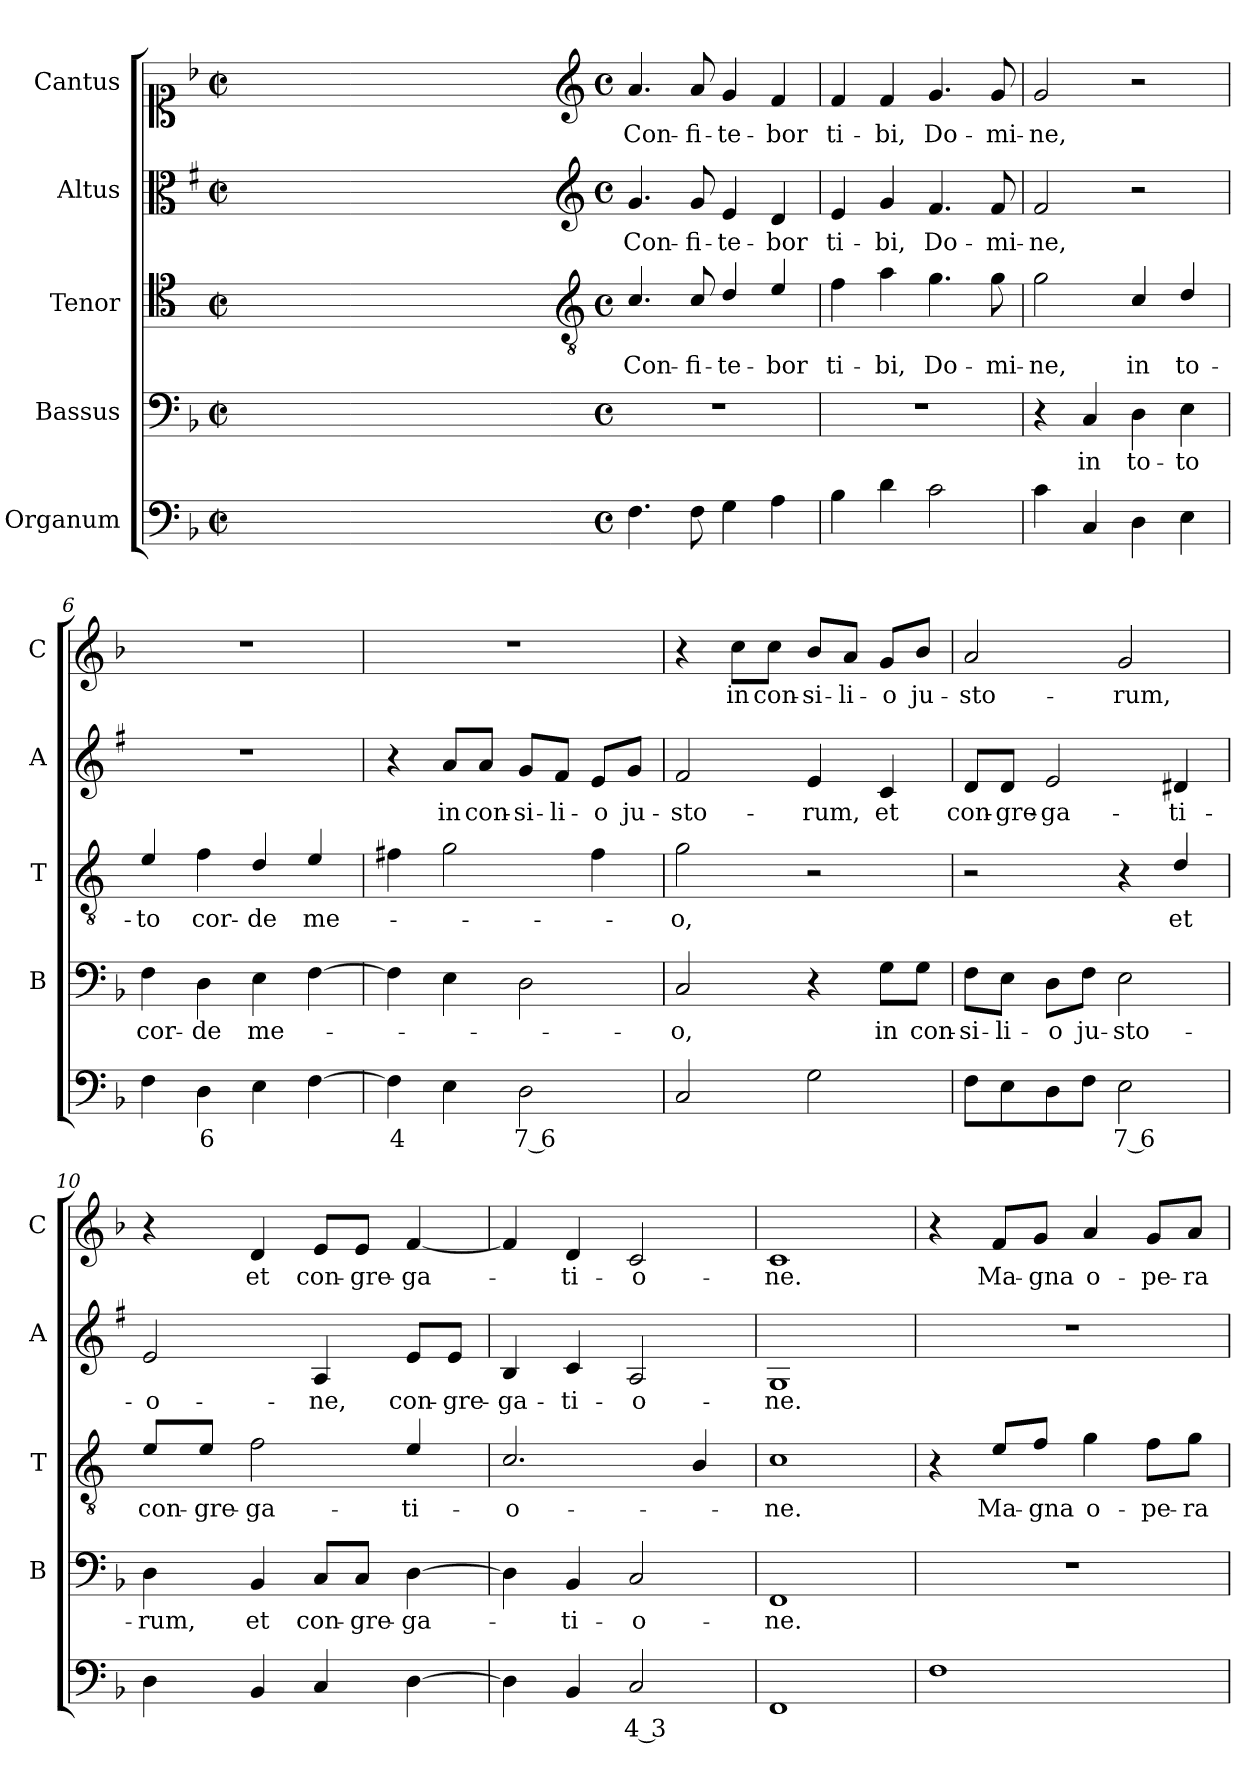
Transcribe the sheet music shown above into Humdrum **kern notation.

**kern	**text	**kern	**text	**kern	**text	**kern	**text	**kern	**text
*part5	*part5	*part4	*part4	*part3	*part3	*part2	*part2	*part1	*part1
*staff5	*staff5	*staff4	*staff4	*staff3	*staff3	*staff2	*staff2	*staff1	*staff1
*I"Organum	*	*I"Bassus	*	*I"Tenor	*	*I"Altus	*	*I"Cantus	*
*	*	*I'B	*	*I'T	*	*I'A	*	*I'C	*
*clefF4	*	*clefF4	*	*clefC4	*	*clefC3	*	*clefC1	*
*	*	*	*	*ITrd4c7	*	*ITrd1c2	*	*	*
*k[b-]	*	*k[b-]	*	*k[b-]	*	*k[b-]	*	*k[b-]	*
*F:	*	*F:	*	*F:	*	*F:	*	*F:	*
*M2/2	*	*M2/2	*	*M2/2	*	*M2/2	*	*M2/2	*
*met(c|)	*	*met(c|)	*	*met(c|)	*	*met(c|)	*	*met(c|)	*
=1	=1	=1	=1	=1	=1	=1	=1	=1	=1
1ryy	.	1ryy	.	1ryy	.	1ryy	.	1ryy	.
=2-	=2-	=2-	=2-	=2-	=2-	=2-	=2-	=2-	=2-
4ryy	.	4ryy	.	4ryy	.	4ryy	.	4ryy	.
4ryy	.	4ryy	.	4ryy	.	4ryy	.	4ryy	.
4ryy	.	4ryy	.	4ryy	.	4ryy	.	4ryy	.
4ryy	.	4ryy	.	4ryy	.	4ryy	.	4ryy	.
=3-	=3-	=3-	=3-	=3-	=3-	=3-	=3-	=3-	=3-
*	*	*	*	*clefGv2	*	*clefG2	*	*clefG2	*
*M4/4	*	*M4/4	*	*M4/4	*	*M4/4	*	*M4/4	*
*met(c)	*	*met(c)	*	*met(c)	*	*met(c)	*	*met(c)	*
!	!	!	!	!	!LO:LY:b	!	!LO:LY:b	!	!LO:LY:b
4.F\	.	1r	.	4.F/	Con-	4.f/	Con-	4.a/	Con-
!	!	!	!	!	!LO:LY:b	!	!LO:LY:b	!	!LO:LY:b
8F\	.	.	.	8F/	-fi-	8f/	-fi-	8a/	-fi-
!	!	!	!	!	!LO:LY:b	!	!LO:LY:b	!	!LO:LY:b
4G\	.	.	.	4G/	-te-	4d/	-te-	4g/	-te-
!	!	!	!	!	!LO:LY:b	!	!LO:LY:b	!	!LO:LY:b
4A\	.	.	.	4A/	-bor	4c/	-bor	4f/	-bor
=4	=4	=4	=4	=4	=4	=4	=4	=4	=4
!	!	!	!	!	!LO:LY:b	!	!LO:LY:b	!	!LO:LY:b
4B-\	.	1r	.	4B-\	ti-	4d/	ti-	4f/	ti-
!	!	!	!	!	!LO:LY:b	!	!LO:LY:b	!	!LO:LY:b
4d\	.	.	.	4d\	-bi,	4f/	-bi,	4f/	-bi,
!	!	!	!	!	!LO:LY:b	!	!LO:LY:b	!	!LO:LY:b
2c\	.	.	.	4.c\	Do-	4.e/	Do-	4.g/	Do-
!	!	!	!	!	!LO:LY:b	!	!LO:LY:b	!	!LO:LY:b
.	.	.	.	8c\	-mi-	8e/	-mi-	8g/	-mi-
=5	=5	=5	=5	=5	=5	=5	=5	=5	=5
!	!	!	!	!	!LO:LY:b	!	!LO:LY:b	!	!LO:LY:b
4c\	.	4r	.	2c\	-ne,	2e/	-ne,	2g/	-ne,
!	!	!	!LO:LY:b	!	!	!	!	!	!
4C/	.	4C/	in	.	.	.	.	.	.
!	!	!	!LO:LY:b	!	!LO:LY:b	!	!	!	!
4D\	.	4D\	to-	4F/	in	2r	.	2r	.
!	!	!	!LO:LY:b	!	!LO:LY:b	!	!	!	!
4E\	.	4E\	-to	4G/	to-	.	.	.	.
=6	=6	=6	=6	=6	=6	=6	=6	=6	=6
!	!	!	!LO:LY:b	!	!LO:LY:b	!	!	!	!
4F\	.	4F\	cor-	4A/	-to	1r	.	1r	.
!	!LO:LY:b	!	!LO:LY:b	!	!LO:LY:b	!	!	!	!
4D\	6	4D\	-de	4B-\	cor-	.	.	.	.
!	!	!	!LO:LY:b	!	!LO:LY:b	!	!	!	!
4E\	.	4E\	me-	4G/	-de	.	.	.	.
!	!	!	!	!	!LO:LY:b	!	!	!	!
[4F\	.	[4F\	.	4A/	me-	.	.	.	.
=7	=7	=7	=7	=7	=7	=7	=7	=7	=7
!	!LO:LY:b	!	!	!	!	!	!	!	!
4F\]	4	4F\]	.	4Bn\	.	4r	.	1r	.
!	!	!	!	!	!	!	!LO:LY:b	!	!
4E\	.	4E\	.	2c\	.	8g/L	in	.	.
!	!	!	!	!	!	!	!LO:LY:b	!	!
.	.	.	.	.	.	8g/J	con-	.	.
!	!LO:LY:b	!	!	!	!	!	!LO:LY:b	!	!
2D\	7 6	2D\	.	.	.	8f/L	-si-	.	.
!	!	!	!	!	!	!	!LO:LY:b	!	!
.	.	.	.	.	.	8e/J	-li-	.	.
!	!	!	!	!	!	!	!LO:LY:b	!	!
.	.	.	.	4B\	.	8d/L	-o	.	.
!	!	!	!	!	!	!	!LO:LY:b	!	!
.	.	.	.	.	.	8f/J	ju-	.	.
!!LO:LB:g=z
=8	=8	=8	=8	=8	=8	=8	=8	=8	=8
!	!	!	!LO:LY:b	!	!LO:LY:b	!	!LO:LY:b	!	!
2C/	.	2C/	-o,	2c\	-o,	2e/	-sto-	4r	.
!	!	!	!	!	!	!	!	!	!LO:LY:b
.	.	.	.	.	.	.	.	8cc\L	in
!	!	!	!	!	!	!	!	!	!LO:LY:b
.	.	.	.	.	.	.	.	8cc\J	con-
!	!	!	!	!	!	!	!LO:LY:b	!	!LO:LY:b
2G\	.	4r	.	2r	.	4d/	-rum,	8b-/L	-si-
!	!	!	!	!	!	!	!	!	!LO:LY:b
.	.	.	.	.	.	.	.	8a/J	-li-
!	!	!	!LO:LY:b	!	!	!	!LO:LY:b	!	!LO:LY:b
.	.	8G\L	in	.	.	4B-/	et	8g/L	-o
!	!	!	!LO:LY:b	!	!	!	!	!	!LO:LY:b
.	.	8G\J	con-	.	.	.	.	8b-/J	ju-
=9	=9	=9	=9	=9	=9	=9	=9	=9	=9
!	!	!	!LO:LY:b	!	!	!	!LO:LY:b	!	!LO:LY:b
8F\L	.	8F\L	-si-	2r	.	8c/L	con-	2a/	-sto-
!	!	!	!LO:LY:b	!	!	!	!LO:LY:b	!	!
8E\	.	8E\J	-li-	.	.	8c/J	-gre-	.	.
!	!	!	!LO:LY:b	!	!	!	!LO:LY:b	!	!
8D\	.	8D\L	-o	.	.	2d/	-ga-	.	.
!	!	!	!LO:LY:b	!	!	!	!	!	!
8F\J	.	8F\J	ju-	.	.	.	.	.	.
!	!LO:LY:b	!	!LO:LY:b	!	!	!	!	!	!LO:LY:b
2E\	7 6	2E\	-sto-	4r	.	.	.	2g/	-rum,
!	!	!	!	!	!LO:LY:b	!	!LO:LY:b	!	!
.	.	.	.	4G/	et	4c#X/	-ti-	.	.
=10	=10	=10	=10	=10	=10	=10	=10	=10	=10
!	!	!	!LO:LY:b	!	!LO:LY:b	!	!LO:LY:b	!	!
4D\	.	4D\	-rum,	8A/L	con-	2d/	-o-	4r	.
!	!	!	!	!	!LO:LY:b	!	!	!	!
.	.	.	.	8A/J	-gre-	.	.	.	.
!	!	!	!LO:LY:b	!	!LO:LY:b	!	!	!	!LO:LY:b
4BB-/	.	4BB-/	et	2B-\	-ga-	.	.	4d/	et
!	!	!	!LO:LY:b	!	!	!	!LO:LY:b	!	!LO:LY:b
4C/	.	8C/L	con-	.	.	4G/	-ne,	8e/L	con-
!	!	!	!LO:LY:b	!	!	!	!	!	!LO:LY:b
.	.	8C/J	-gre-	.	.	.	.	8e/J	-gre-
!	!	!	!LO:LY:b	!	!LO:LY:b	!	!LO:LY:b	!	!LO:LY:b
[4D\	.	[4D\	-ga-	4A/	-ti-	8d/L	con-	[4f/	-ga-
!	!	!	!	!	!	!	!LO:LY:b	!	!
.	.	.	.	.	.	8d/J	-gre-	.	.
=11	=11	=11	=11	=11	=11	=11	=11	=11	=11
!	!	!	!	!	!LO:LY:b	!	!LO:LY:b	!	!
4D\]	.	4D\]	.	2.F/	-o-	4A/	-ga-	4f/]	.
!	!	!	!LO:LY:b	!	!	!	!LO:LY:b	!	!LO:LY:b
4BB-/	.	4BB-/	-ti-	.	.	4B-/	-ti-	4d/	-ti-
!	!LO:LY:b	!	!LO:LY:b	!	!	!	!LO:LY:b	!	!LO:LY:b
2C/	4 3	2C/	-o-	.	.	2G/	-o-	2c/	-o-
.	.	.	.	4E/	.	.	.	.	.
=12	=12	=12	=12	=12	=12	=12	=12	=12	=12
!	!	!	!LO:LY:b	!	!LO:LY:b	!	!LO:LY:b	!	!LO:LY:b
1FF	.	1FF	-ne.	1F	-ne.	1F	-ne.	1c	-ne.
=13	=13	=13	=13	=13	=13	=13	=13	=13	=13
1F	.	1r	.	4r	.	1r	.	4r	.
!	!	!	!	!	!LO:LY:b	!	!	!	!LO:LY:b
.	.	.	.	8A/L	Ma-	.	.	8f/L	Ma-
!	!	!	!	!	!LO:LY:b	!	!	!	!LO:LY:b
.	.	.	.	8B-/J	-gna	.	.	8g/J	-gna
!	!	!	!	!	!LO:LY:b	!	!	!	!LO:LY:b
.	.	.	.	4c\	o-	.	.	4a/	o-
!	!	!	!	!	!LO:LY:b	!	!	!	!LO:LY:b
.	.	.	.	8B-\L	-pe-	.	.	8g/L	-pe-
!	!	!	!	!	!LO:LY:b	!	!	!	!LO:LY:b
.	.	.	.	8c\J	-ra	.	.	8a/J	-ra
=	=	=	=	=	=	=	=	=	=
*-	*-	*-	*-	*-	*-	*-	*-	*-	*-
